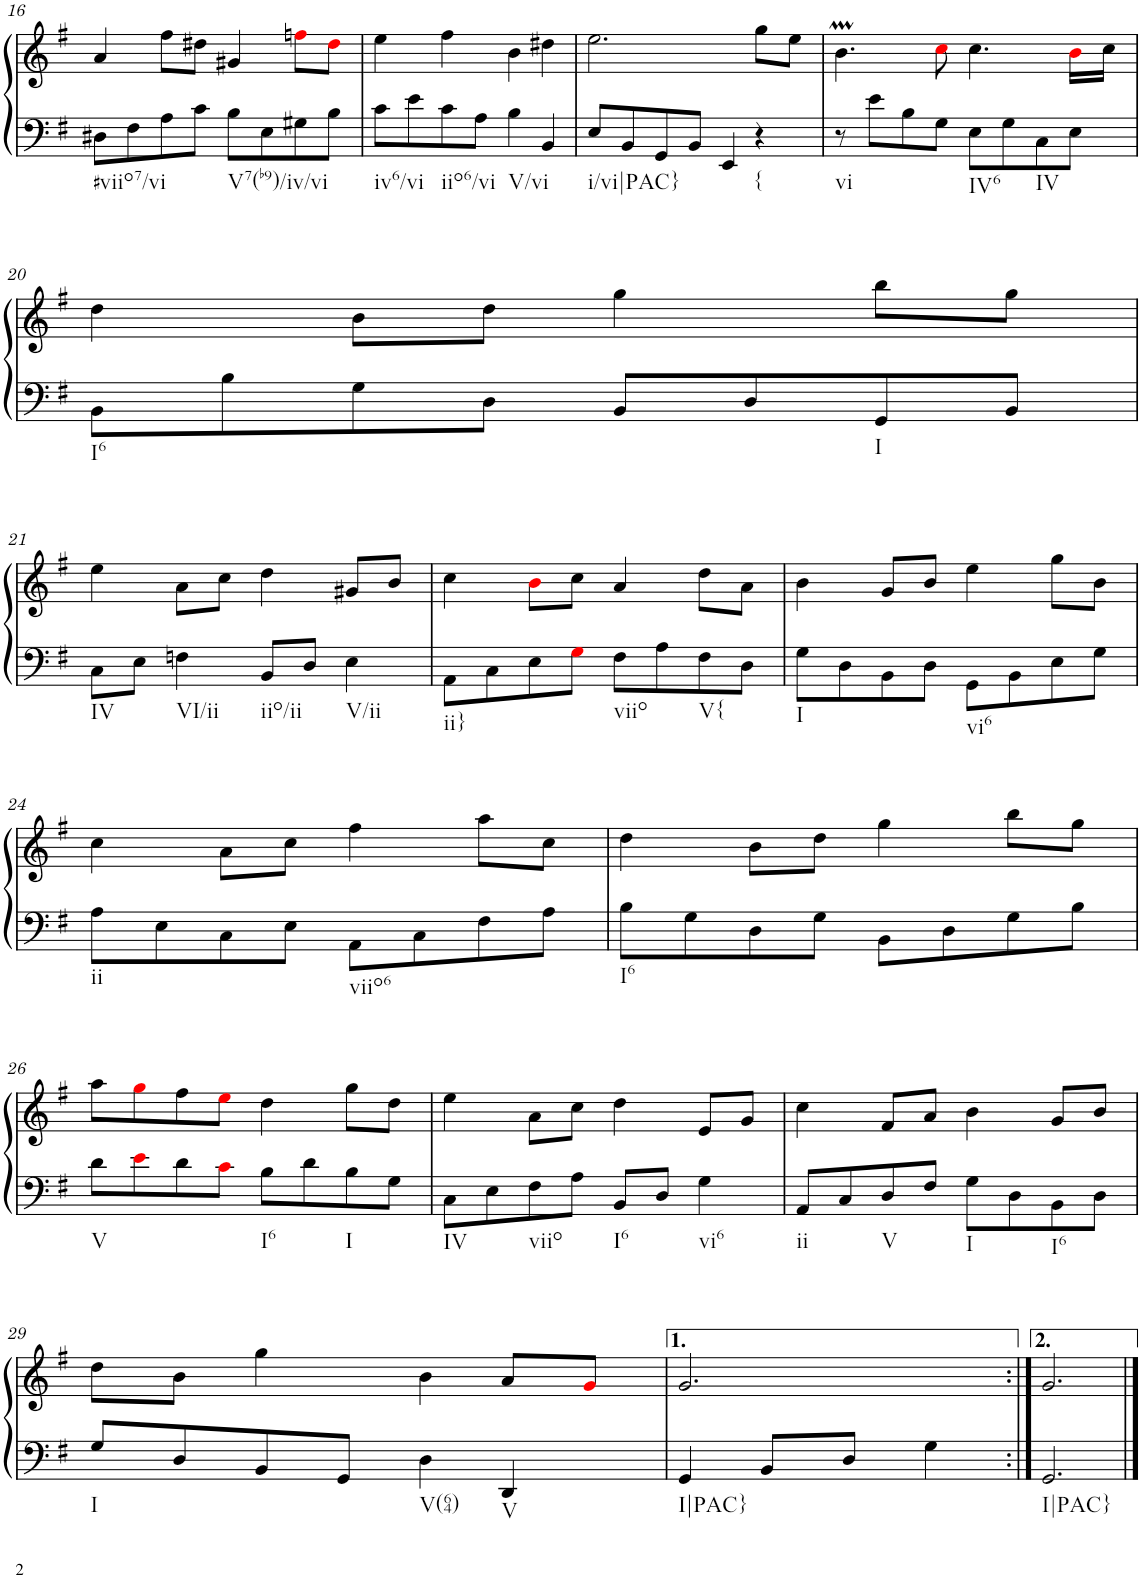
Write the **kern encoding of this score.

**kern	**kern
*part1	*part1
*staff2	*staff1
*I"Klavier linke Hand	*
!!LO:PB:g=z
*clefF4	*clefG2
*k[f#]	*k[f#]
*M2/2	*M2/2
=16	=16
!LO:TX:b:t=#viio7/vi	!
8D#X\L	4a/
8F#\	.
8A\	8ff#\L
8c\J	8dd#X\J
!LO:TX:b:t=V7(b9)/iv/vi	!
8B\L	4g#X/
8E\	.
8G#X\	8ffni\L
8B\J	8dd#i\J
=17	=17
!LO:TX:b:t=iv6/vi	!
8c\L	4ee\
8e\	.
!LO:TX:b:t=iio6/vi	!
8c\	4ff#\
8A\J	.
!LO:TX:b:t=V/vi	!
4B\	4b\
4BB/	4dd#X\
=18	=18
!LO:TX:b:t=i/vi|PAC}	!
8E/L	2.ee\
8BB/	.
8GG/	.
8BB/J	.
4EE/	.
!LO:TX:b:t={	!
4r	8gg\L
.	8ee\J
=19	=19
!LO:TX:b:t=vi	!
8r	4.bm\
8e\L	.
8B\	.
8G\J	8cci\
!LO:TX:b:t=IV6	!
8E\L	4.cc\
8G\	.
!LO:TX:b:t=IV	!
8C\	.
8E\J	16bi\LL
.	16cc\JJ
!!LO:LB:g=z
=20	=20
!LO:TX:b:t=I6	!
8BB\L	4dd\
8B\	.
8G\	8b\L
8D\J	8dd\J
8BB/L	4gg\
8D/	.
!LO:TX:b:t=I	!
8GG/	8bb\L
8BB/J	8gg\J
!!LO:LB:g=z
=21	=21
!LO:TX:b:t=IV	!
8C\L	4ee\
8E\J	.
!LO:TX:b:t=VI/ii	!
4Fn\	8a\L
.	8cc\J
!LO:TX:b:t=iio/ii	!
8BB/L	4dd\
8D/J	.
!LO:TX:b:t=V/ii	!
4E\	8g#X/L
.	8b/J
=22	=22
!LO:TX:b:t=ii}	!
8AA\L	4cc\
8C\	.
8E\	8bi\L
8Gi\J	8cc\J
!LO:TX:b:t=viio	!
8F#\L	4a/
8A\	.
!LO:TX:b:t=V{	!
8F#\	8dd\L
8D\J	8a\J
=23	=23
!LO:TX:b:t=I	!
8G\L	4b\
8D\	.
8BB\	8g/L
8D\J	8b/J
!LO:TX:b:t=vi6	!
8GG\L	4ee\
8BB\	.
8E\	8gg\L
8G\J	8b\J
!!LO:LB:g=z
=24	=24
!LO:TX:b:t=ii	!
8A\L	4cc\
8E\	.
8C\	8a\L
8E\J	8cc\J
!LO:TX:b:t=viio6	!
8AA\L	4ff#\
8C\	.
8F#\	8aa\L
8A\J	8cc\J
=25	=25
!LO:TX:b:t=I6	!
8B\L	4dd\
8G\	.
8D\	8b\L
8G\J	8dd\J
8BB\L	4gg\
8D\	.
8G\	8bb\L
8B\J	8gg\J
!!LO:LB:g=z
=26	=26
!LO:TX:b:t=V	!
8d\L	8aa\L
8ei\	8ggi\
8d\	8ff#\
8ci\J	8eei\J
!LO:TX:b:t=I6	!
8B\L	4dd\
8d\	.
!LO:TX:b:t=I	!
8B\	8gg\L
8G\J	8dd\J
=27	=27
!LO:TX:b:t=IV	!
8C\L	4ee\
8E\	.
!LO:TX:b:t=viio	!
8F#\	8a\L
8A\J	8cc\J
!LO:TX:b:t=I6	!
8BB/L	4dd\
8D/J	.
!LO:TX:b:t=vi6	!
4G\	8e/L
.	8g/J
=28	=28
!LO:TX:b:t=ii	!
8AA/L	4cc\
8C/	.
!LO:TX:b:t=V	!
8D/	8f#/L
8F#/J	8a/J
!LO:TX:b:t=I	!
8G\L	4b\
8D\	.
!LO:TX:b:t=I6	!
8BB\	8g/L
8D\J	8b/J
!!LO:LB:g=z
=29	=29
!LO:TX:b:t=I	!
8G/L	8dd\L
8D/	8b\J
8BB/	4gg\
8GG/J	.
!LO:TX:b:t=V(64)	!
4D\	4b\
!LO:TX:b:t=V	!
4DD/	8a/L
.	8gi/J
=30	=30
!LO:TX:b:t=I|PAC}	!
4GG/	2.g/
8BB/L	.
8D/J	.
4G\	.
=30X2:|!	=30X2:|!
!LO:TX:b:t=I|PAC}	!
2.GG/	2.g/
==	==
*-	*-
